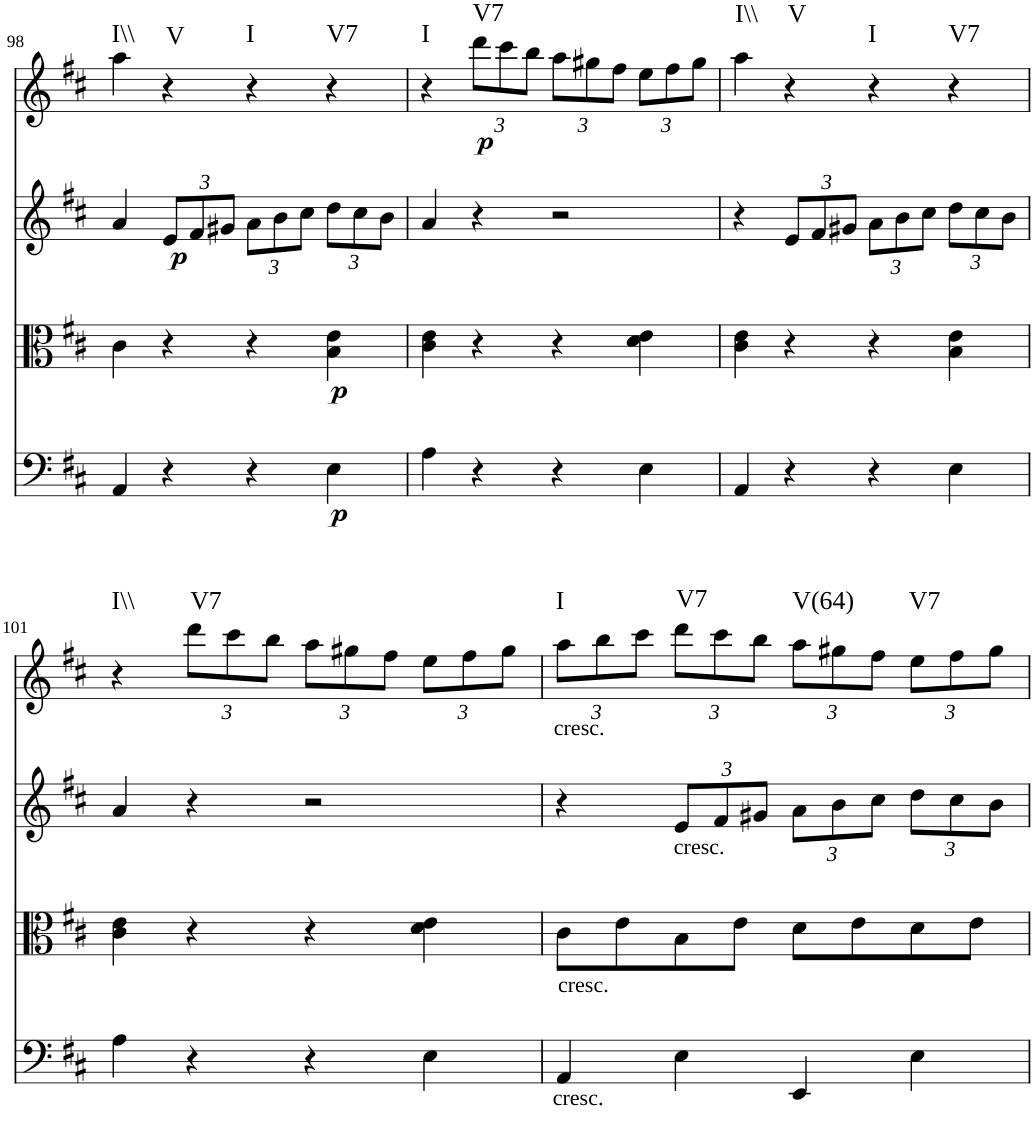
**kern	**dynam	**kern	**dynam	**kern	**dynam	**kern	**dynam	**harte
*part4	*part4	*part3	*part3	*part2	*part2	*part1	*part1	*part1
*staff4	*staff4	*staff3	*staff3	*staff2	*staff2	*staff1	*staff1	*
*I"Violoncello	*	*I"Viola	*	*I"Violin II	*	*I"Violin I	*	*
!!LO:PB:g=z
*clefF4	*	*clefC3	*	*clefG2	*	*clefG2	*	*
*k[f#c#]	*	*k[f#c#]	*	*k[f#c#]	*	*k[f#c#]	*	*
*M2/2	*	*M2/2	*	*M2/2	*	*M2/2	*	*
=98	=98	=98	=98	=98	=98	=98	=98	=98
!	!	!	!	!	!	!	!	!LO:H:kt=I\\
4AA/	.	4c#\	.	4a/	.	4aa\	.	N
*	*	*	*	*Xbrackettup	*	*	*	*
!	!	!	!	!	!LO:DY:b	!	!	!LO:H:kt=V
4r	.	4r	.	12e/L	p	4r	.	N
.	.	.	.	12f#/	.	.	.	.
.	.	.	.	12g#X/J	.	.	.	.
!	!	!	!	!	!	!	!	!LO:H:kt=I
4r	.	4r	.	12a\L	.	4r	.	N
.	.	.	.	12b\	.	.	.	.
.	.	.	.	12cc#\J	.	.	.	.
!	!LO:DY:b	!	!LO:DY:b	!	!	!	!	!LO:H:kt=V7
4E\	p	4B\ 4e\	p	12dd\L	.	4r	.	N
.	.	.	.	12cc#\	.	.	.	.
.	.	.	.	12b\J	.	.	.	.
=99	=99	=99	=99	=99	=99	=99	=99	=99
!	!	!	!	!	!	!	!	!LO:H:kt=I
4A\	.	4c#\ 4e\	.	4a/	.	4r	.	N
*	*	*	*	*	*	*Xbrackettup	*	*
!	!	!	!	!	!	!	!LO:DY:b	!LO:H:kt=V7
4r	.	4r	.	4r	.	12ddd\L	p	N
.	.	.	.	.	.	12ccc#\	.	.
.	.	.	.	.	.	12bb\J	.	.
4r	.	4r	.	2r	.	12aa\L	.	.
.	.	.	.	.	.	12gg#X\	.	.
.	.	.	.	.	.	12ff#\J	.	.
4E\	.	4d\ 4e\	.	.	.	12ee\L	.	.
.	.	.	.	.	.	12ff#\	.	.
.	.	.	.	.	.	12gg#\J	.	.
=100	=100	=100	=100	=100	=100	=100	=100	=100
!	!	!	!	!	!	!	!	!LO:H:kt=I\\
4AA/	.	4c#\ 4e\	.	4r	.	4aa\	.	N
!	!	!	!	!	!	!	!	!LO:H:kt=V
4r	.	4r	.	12e/L	.	4r	.	N
.	.	.	.	12f#/	.	.	.	.
.	.	.	.	12g#X/J	.	.	.	.
!	!	!	!	!	!	!	!	!LO:H:kt=I
4r	.	4r	.	12a\L	.	4r	.	N
.	.	.	.	12b\	.	.	.	.
.	.	.	.	12cc#\J	.	.	.	.
!	!	!	!	!	!	!	!	!LO:H:kt=V7
4E\	.	4B\ 4e\	.	12dd\L	.	4r	.	N
.	.	.	.	12cc#\	.	.	.	.
.	.	.	.	12b\J	.	.	.	.
!!LO:LB:g=z
=101	=101	=101	=101	=101	=101	=101	=101	=101
!	!	!	!	!	!	!	!	!LO:H:kt=I\\
4A\	.	4c#\ 4e\	.	4a/	.	4r	.	N
!	!	!	!	!	!	!	!	!LO:H:kt=V7
4r	.	4r	.	4r	.	12ddd\L	.	N
.	.	.	.	.	.	12ccc#\	.	.
.	.	.	.	.	.	12bb\J	.	.
4r	.	4r	.	2r	.	12aa\L	.	.
.	.	.	.	.	.	12gg#X\	.	.
.	.	.	.	.	.	12ff#\J	.	.
4E\	.	4d\ 4e\	.	.	.	12ee\L	.	.
.	.	.	.	.	.	12ff#\	.	.
.	.	.	.	.	.	12gg#\J	.	.
=102	=102	=102	=102	=102	=102	=102	=102	=102
!	!	!	!	!	!	!LO:TX:b:t=cresc.	!	!
!LO:TX:a:t=cresc.	!	!	!	!	!	!	!	!
!LO:TX:b:t=cresc.	!	!	!	!	!	!	!	!LO:H:kt=I
4AA/	.	8c#\L	.	4r	.	12aa\L	.	N
.	.	.	.	.	.	12bb\	.	.
.	.	8e\	.	.	.	.	.	.
.	.	.	.	.	.	12ccc#\J	.	.
!	!	!LO:TX:a:t=cresc.	!	!	!	!	!	!LO:H:kt=V7
4E\	.	8B\	.	12e/L	.	12ddd\L	.	N
.	.	.	.	12f#/	.	12ccc#\	.	.
.	.	8e\J	.	.	.	.	.	.
.	.	.	.	12g#X/J	.	12bb\J	.	.
!	!	!	!	!	!	!	!	!LO:H:kt=V(64)
4EE/	.	8d\L	.	12a\L	.	12aa\L	.	N
.	.	.	.	12b\	.	12gg#X\	.	.
.	.	8e\	.	.	.	.	.	.
.	.	.	.	12cc#\J	.	12ff#\J	.	.
!	!	!	!	!	!	!	!	!LO:H:kt=V7
4E\	.	8d\	.	12dd\L	.	12ee\L	.	N
.	.	.	.	12cc#\	.	12ff#\	.	.
.	.	8e\J	.	.	.	.	.	.
.	.	.	.	12b\J	.	12gg#\J	.	.
=	=	=	=	=	=	=	=	=
*-	*-	*-	*-	*-	*-	*-	*-	*-
